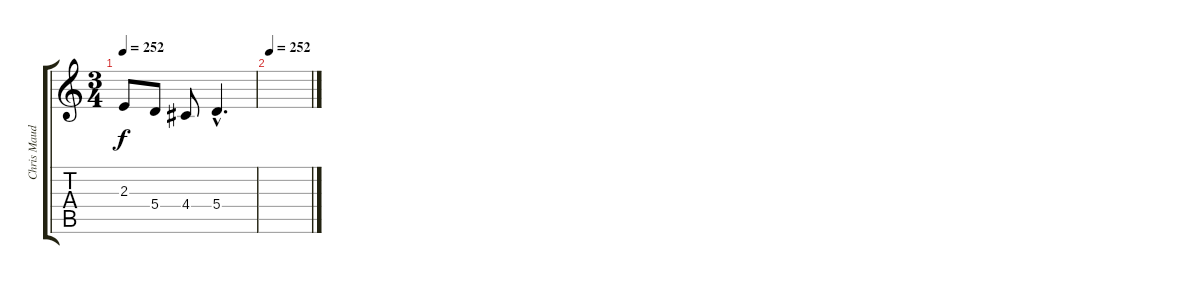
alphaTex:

\track ("Chris Maudling (Rhythm)" "Chris Maud") {instrument distortionguitar}
\staff {score tabs}
\tuning (B3 Gb3 D3 A2 E2 B1) {hide}
\ts (3 4)
\tempo 252
\clef g2
\ks c
2.3.8{dy f} 5.4.8 4.4.8 5.4{hac}.4{d} |
\tempo 252
